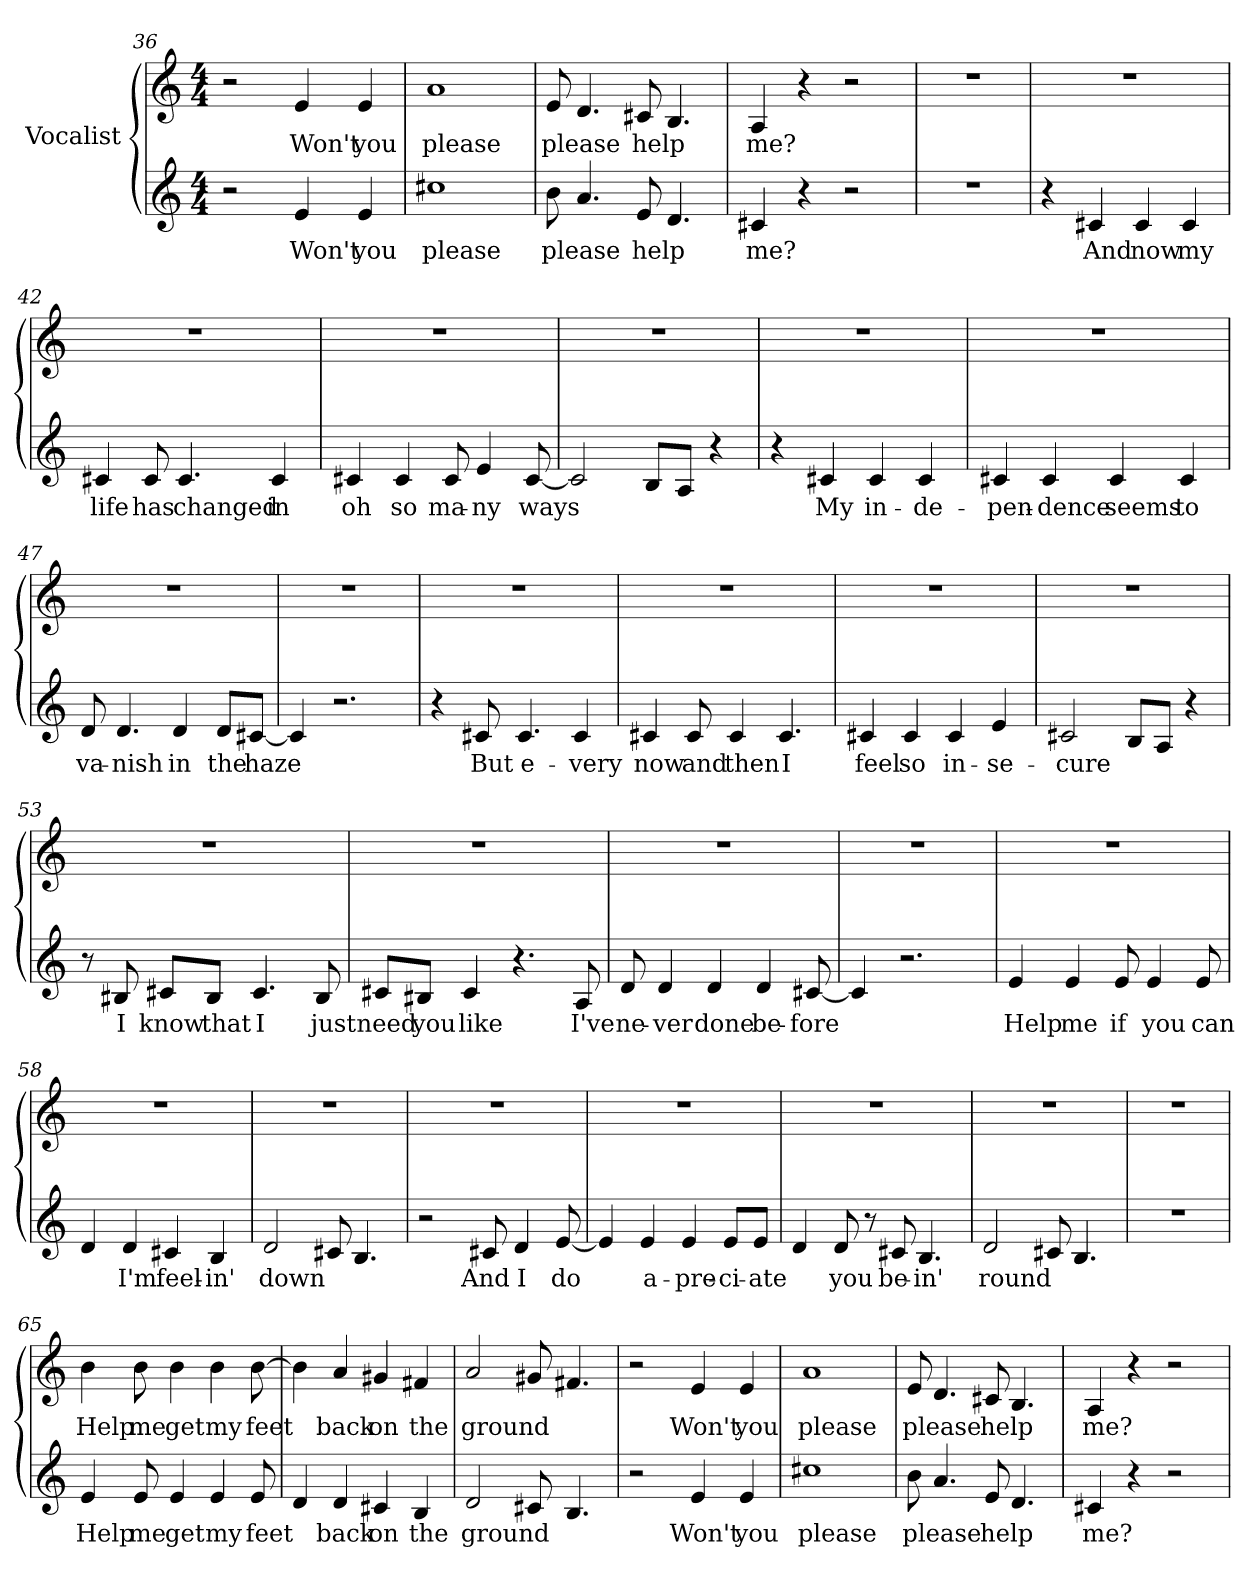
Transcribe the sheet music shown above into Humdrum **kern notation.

**kern	**text	**kern	**text
*part1	*part1	*part1	*part1
*staff2	*staff2	*staff1	*staff1
*I"Vocalist	*	*	*
*clefG2	*	*clefG2	*
*M4/4	*	*M4/4	*
=36	=36	=36	=36
2r	.	2r	.
4e	Won't	4e	Won't
4e	you	4e	you
=37	=37	=37	=37
1cc#X	please	1a	please
=38	=38	=38	=38
8b	please	8e	please
4.a	_	4.d	_
8e	help	8c#X	help
4.d	_	4.B	_
=39	=39	=39	=39
4c#X	me?	4A	me?
4r	.	4r	.
2r	.	2r	.
=40	=40	=40	=40
1r	.	1r	.
=41	=41	=41	=41
4r	.	1r	.
4c#X	And	.	.
4c#	now	.	.
4c#	my	.	.
=42	=42	=42	=42
4c#X	life	1r	.
8c#	has	.	.
4.c#	changed	.	.
4c#	in	.	.
=43	=43	=43	=43
4c#X	oh	1r	.
4c#	so	.	.
8c#	ma-	.	.
4e	-ny	.	.
[8c#	ways	.	.
=44	=44	=44	=44
2c#]	_	1r	.
8B/L	_	.	.
8A/J	_	.	.
4r	.	.	.
=45	=45	=45	=45
4r	.	1r	.
4c#X	My	.	.
4c#	in-	.	.
4c#	-de-	.	.
=46	=46	=46	=46
4c#X	-pen-	1r	.
4c#	-dence	.	.
4c#	seems	.	.
4c#	to	.	.
=47	=47	=47	=47
8d	va-	1r	.
4.d	-nish	.	.
4d	in	.	.
8d/L	the	.	.
[8c#X/J	haze	.	.
=48	=48	=48	=48
4c#]	_	1r	.
2.r	.	.	.
=49	=49	=49	=49
4r	.	1r	.
8c#X	But	.	.
4.c#	e-	.	.
4c#	-very	.	.
=50	=50	=50	=50
4c#X	now	1r	.
8c#	and	.	.
4c#	then	.	.
4.c#	I	.	.
=51	=51	=51	=51
4c#X	feel	1r	.
4c#	so	.	.
4c#	in-	.	.
4e	-se-	.	.
=52	=52	=52	=52
2c#X	-cure	1r	.
8B/L	_	.	.
8A/J	_	.	.
4r	.	.	.
=53	=53	=53	=53
8r	.	1r	.
8B#X	I	.	.
8c#X/L	know	.	.
8B#/J	that	.	.
4.c#	I	.	.
8B#	just	.	.
=54	=54	=54	=54
8c#X/L	need	1r	.
8B#X/J	you	.	.
4c#	like	.	.
4.r	.	.	.
8A	I've	.	.
=55	=55	=55	=55
8d	ne-	1r	.
4d	-ver	.	.
4d	done	.	.
4d	be-	.	.
[8c#X	-fore	.	.
=56	=56	=56	=56
4c#]	_	1r	.
2.r	.	.	.
=57	=57	=57	=57
4e	Help	1r	.
4e	me	.	.
8e	if	.	.
4e	you	.	.
8e	can	.	.
=58	=58	=58	=58
4d	_	1r	.
4d	I'm	.	.
4c#X	feel-	.	.
4B	-in'	.	.
=59	=59	=59	=59
2d	down	1r	.
8c#X	_	.	.
4.B	_	.	.
=60	=60	=60	=60
2r	.	1r	.
8c#X	And	.	.
4d	I	.	.
[8e	do	.	.
=61	=61	=61	=61
4e]	_	1r	.
4e	a-	.	.
4e	-pre-	.	.
8e/L	-ci-	.	.
8e/J	-ate	.	.
=62	=62	=62	=62
4d	_	1r	.
8d	you	.	.
8r	.	.	.
8c#X	be-	.	.
4.B	-in'	.	.
=63	=63	=63	=63
2d	round	1r	.
8c#X	_	.	.
4.B	_	.	.
=64	=64	=64	=64
1r	.	1r	.
=65	=65	=65	=65
4e	Help	4b	Help
8e	me	8b	me
4e	get	4b	get
4e	my	4b	my
8e	feet	[8b	feet
=66	=66	=66	=66
4d	_	4b]	_
4d	back	4a	back
4c#X	on	4g#X	on
4B	the	4f#X	the
=67	=67	=67	=67
2d	ground	2a	ground
8c#X	_	8g#X	_
4.B	_	4.f#X	_
=68	=68	=68	=68
2r	.	2r	.
4e	Won't	4e	Won't
4e	you	4e	you
=69	=69	=69	=69
1cc#X	please	1a	please
=70	=70	=70	=70
8b	please	8e	please
4.a	_	4.d	_
8e	help	8c#X	help
4.d	_	4.B	_
=71	=71	=71	=71
4c#X	me?	4A	me?
4r	.	4r	.
2r	.	2r	.
=	=	=	=
*-	*-	*-	*-
